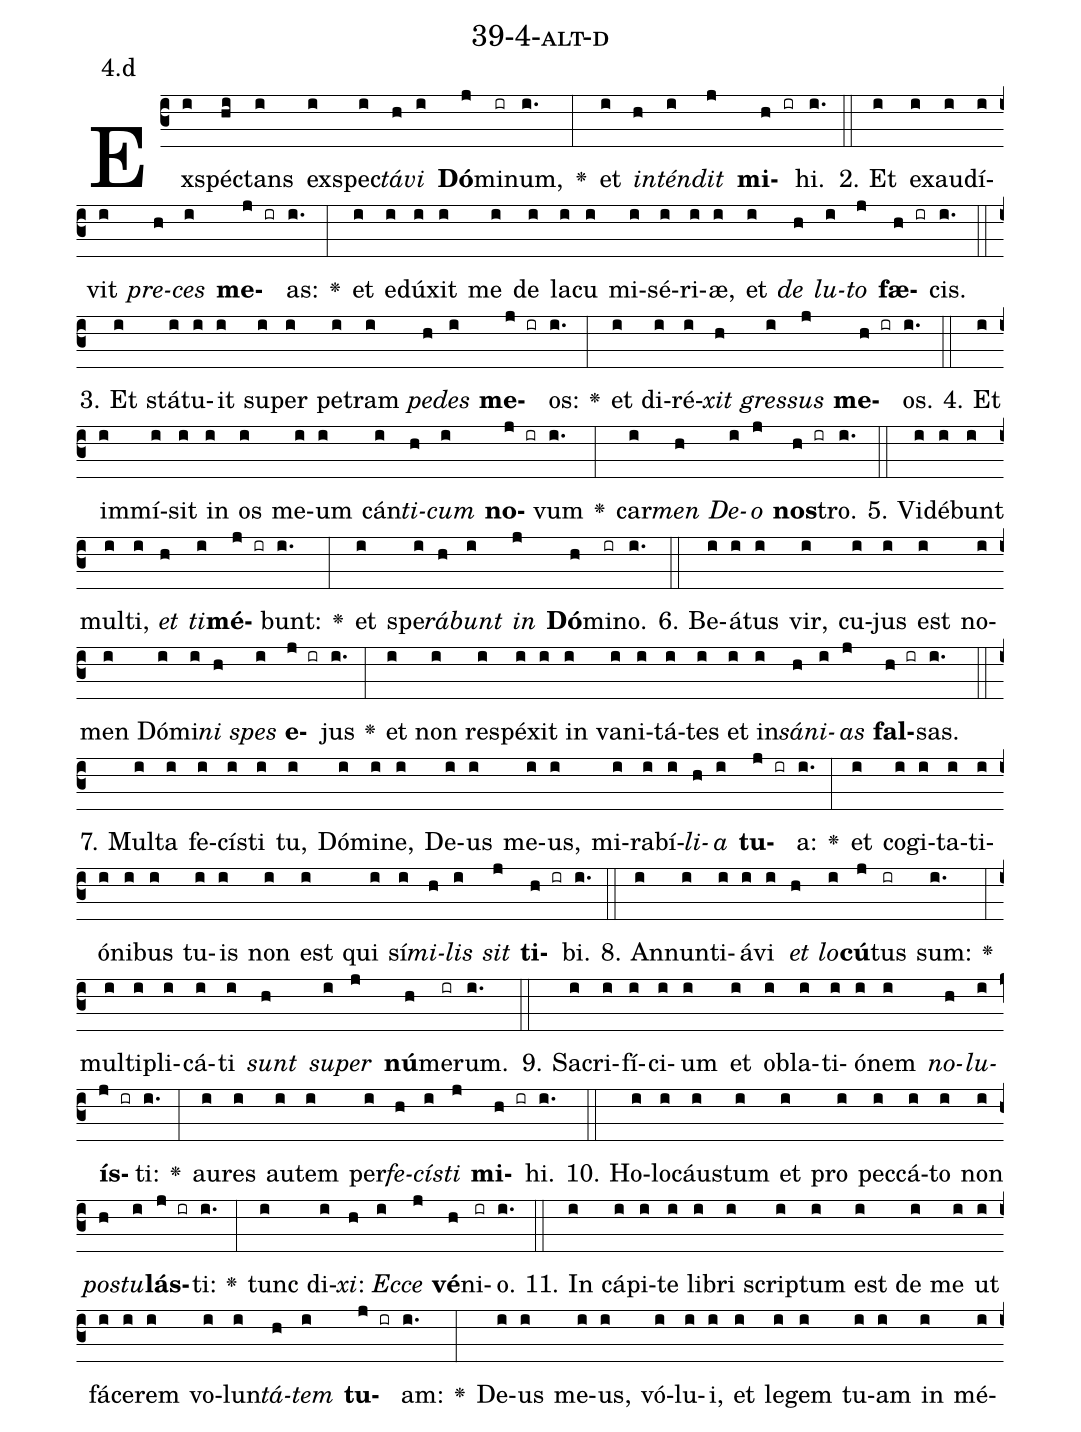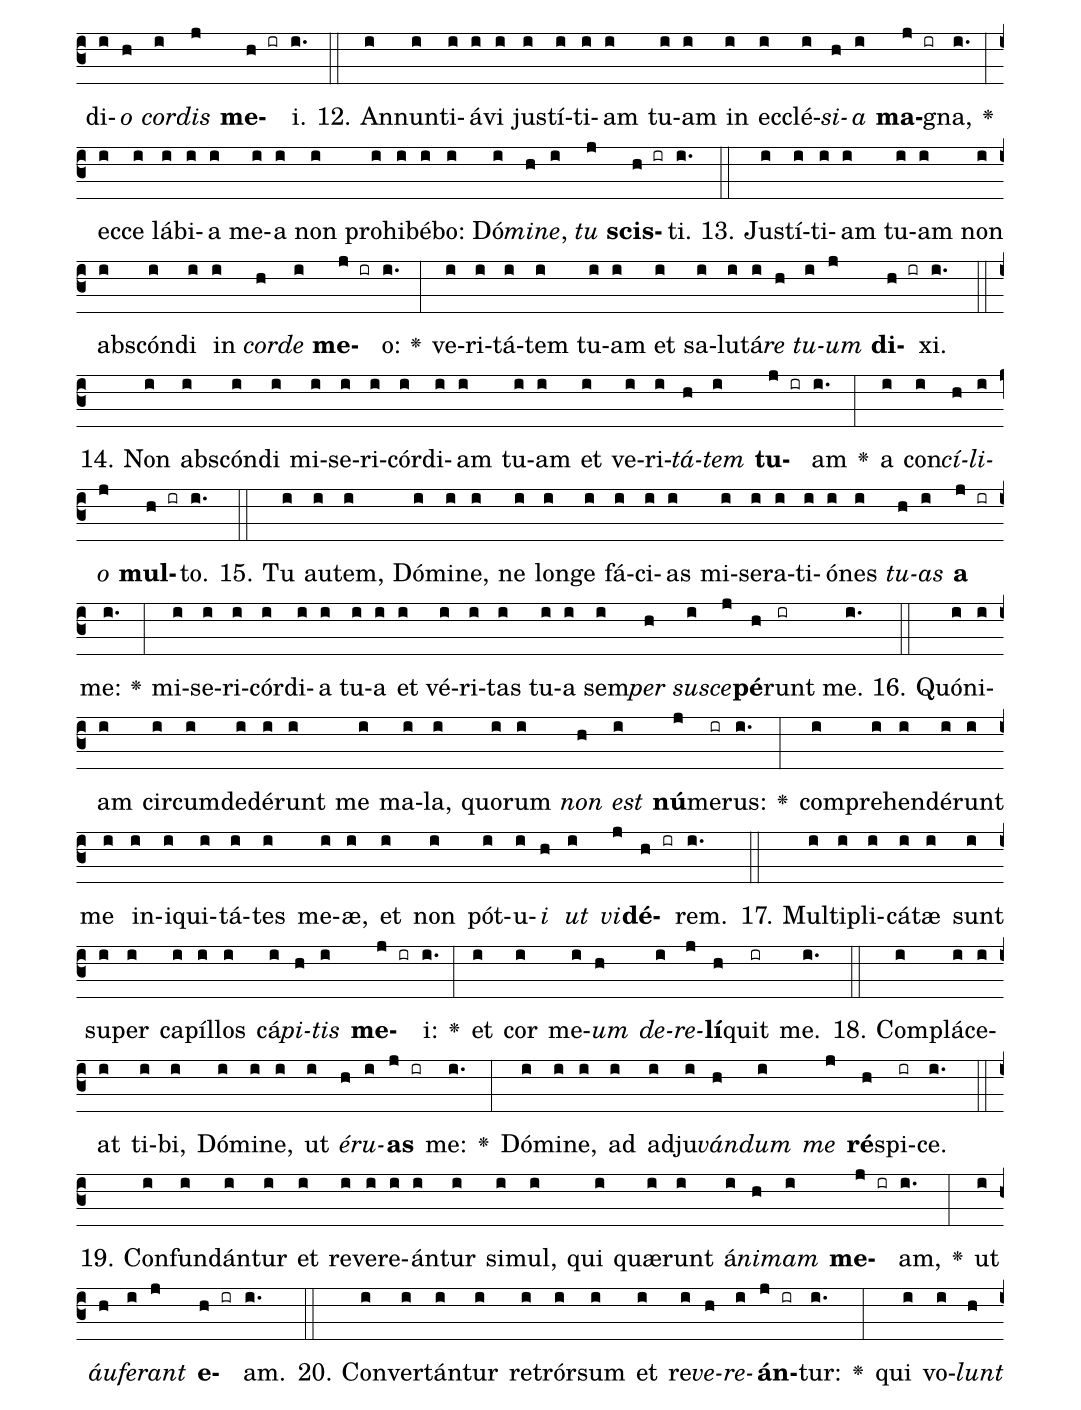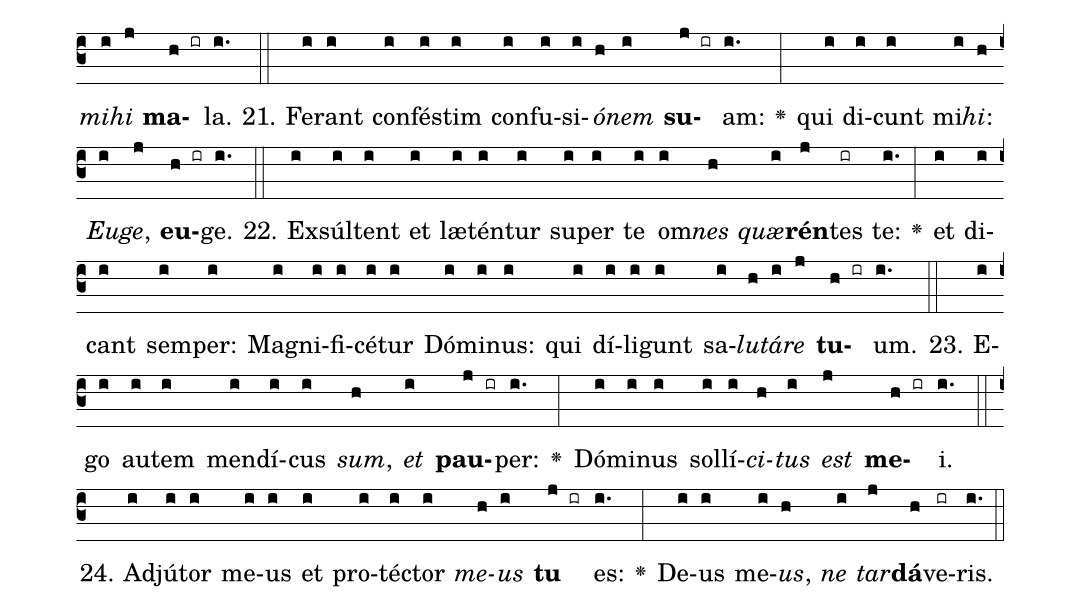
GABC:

name: 39-4-alt-d;
annotation: 4.d;
%%
(c3)Ex(i)spéc(hi)tans(i) ex(i)spec(i)<i>tá</i>(h)<i>vi</i>(i) <b>Dó</b>(j)mi(ir)num,(i.) <v>\greheightstar</v>(:) et(i) <i>in</i>(h)<i>tén</i>(i)<i>dit</i>(j) <b>mi</b>(h ir)hi.(i.) (::)
2. Et(i) ex(i)au(i)dí(i)vit(i) <i>pre</i>(h)<i>ces</i>(i) <b>me</b>(j ir)as:(i.) <v>\greheightstar</v>(:) et(i) e(i)dú(i)xit(i) me(i) de(i) la(i)cu(i) mi(i)sé(i)ri(i)æ,(i) et(i) <i>de</i>(h) <i>lu</i>(i)<i>to</i>(j) <b>fæ</b>(h ir)cis.(i.) (::)
3. Et(i) stá(i)tu(i)it(i) su(i)per(i) pe(i)tram(i) <i>pe</i>(h)<i>des</i>(i) <b>me</b>(j ir)os:(i.) <v>\greheightstar</v>(:) et(i) di(i)ré(i)<i>xit</i>(h) <i>gres</i>(i)<i>sus</i>(j) <b>me</b>(h ir)os.(i.) (::)
4. Et(i) im(i)mí(i)sit(i) in(i) os(i) me(i)um(i) cán(i)<i>ti</i>(h)<i>cum</i>(i) <b>no</b>(j ir)vum(i.) <v>\greheightstar</v>(:) car(i)<i>men</i>(h) <i>De</i>(i)<i>o</i>(j) <b>nos</b>(h ir)tro.(i.) (::)
5. Vi(i)dé(i)bunt(i) mul(i)ti,(i) <i>et</i>(h) <i>ti</i>(i)<b>mé</b>(j ir)bunt:(i.) <v>\greheightstar</v>(:) et(i) spe(i)<i>rá</i>(h)<i>bunt</i>(i) <i>in</i>(j) <b>Dó</b>(h)mi(ir)no.(i.) (::)
6. Be(i)á(i)tus(i) vir,(i) cu(i)jus(i) est(i) no(i)men(i) Dó(i)mi(i)<i>ni</i>(h) <i>spes</i>(i) <b>e</b>(j ir)jus(i.) <v>\greheightstar</v>(:) et(i) non(i) re(i)spé(i)xit(i) in(i) va(i)ni(i)tá(i)tes(i) et(i) in(i)<i>sá</i>(h)<i>ni</i>(i)<i>as</i>(j) <b>fal</b>(h ir)sas.(i.) (::)
7. Mul(i)ta(i) fe(i)cís(i)ti(i) tu,(i) Dó(i)mi(i)ne,(i) De(i)us(i) me(i)us,(i) mi(i)ra(i)bí(i)<i>li</i>(h)<i>a</i>(i) <b>tu</b>(j ir)a:(i.) <v>\greheightstar</v>(:) et(i) co(i)gi(i)ta(i)ti(i)ó(i)ni(i)bus(i) tu(i)is(i) non(i) est(i) qui(i) sí(i)<i>mi</i>(h)<i>lis</i>(i) <i>sit</i>(j) <b>ti</b>(h ir)bi.(i.) (::)
8. An(i)nun(i)ti(i)á(i)vi(i) <i>et</i>(h) <i>lo</i>(i)<b>cú</b>(j)tus(ir) sum:(i.) <v>\greheightstar</v>(:) mul(i)ti(i)pli(i)cá(i)ti(i) <i>sunt</i>(h) <i>su</i>(i)<i>per</i>(j) <b>nú</b>(h)me(ir)rum.(i.) (::)
9. Sa(i)cri(i)fí(i)ci(i)um(i) et(i) ob(i)la(i)ti(i)ó(i)nem(i) <i>no</i>(h)<i>lu</i>(i)<b>ís</b>(j ir)ti:(i.) <v>\greheightstar</v>(:) au(i)res(i) au(i)tem(i) per(i)<i>fe</i>(h)<i>cís</i>(i)<i>ti</i>(j) <b>mi</b>(h ir)hi.(i.) (::)
10. Ho(i)lo(i)cáus(i)tum(i) et(i) pro(i) pec(i)cá(i)to(i) non(i) <i>pos</i>(h)<i>tu</i>(i)<b>lás</b>(j ir)ti:(i.) <v>\greheightstar</v>(:) tunc(i) di(i)<i>xi</i>:(h) <i>Ec</i>(i)<i>ce</i>(j) <b>vé</b>(h)ni(ir)o.(i.) (::)
11. In(i) cá(i)pi(i)te(i) li(i)bri(i) scrip(i)tum(i) est(i) de(i) me(i) ut(i) fá(i)ce(i)rem(i) vo(i)lun(i)<i>tá</i>(h)<i>tem</i>(i) <b>tu</b>(j ir)am:(i.) <v>\greheightstar</v>(:) De(i)us(i) me(i)us,(i) vó(i)lu(i)i,(i) et(i) le(i)gem(i) tu(i)am(i) in(i) mé(i)di(i)<i>o</i>(h) <i>cor</i>(i)<i>dis</i>(j) <b>me</b>(h ir)i.(i.) (::)
12. An(i)nun(i)ti(i)á(i)vi(i) jus(i)tí(i)ti(i)am(i) tu(i)am(i) in(i) ec(i)clé(i)<i>si</i>(h)<i>a</i>(i) <b>ma</b>(j ir)gna,(i.) <v>\greheightstar</v>(:) ec(i)ce(i) lá(i)bi(i)a(i) me(i)a(i) non(i) pro(i)hi(i)bé(i)bo:(i) Dó(i)<i>mi</i>(h)<i>ne</i>,(i) <i>tu</i>(j) <b>scis</b>(h ir)ti.(i.) (::)
13. Jus(i)tí(i)ti(i)am(i) tu(i)am(i) non(i) abs(i)cón(i)di(i) in(i) <i>cor</i>(h)<i>de</i>(i) <b>me</b>(j ir)o:(i.) <v>\greheightstar</v>(:) ve(i)ri(i)tá(i)tem(i) tu(i)am(i) et(i) sa(i)lu(i)tá(i)<i>re</i>(h) <i>tu</i>(i)<i>um</i>(j) <b>di</b>(h ir)xi.(i.) (::)
14. Non(i) abs(i)cón(i)di(i) mi(i)se(i)ri(i)cór(i)di(i)am(i) tu(i)am(i) et(i) ve(i)ri(i)<i>tá</i>(h)<i>tem</i>(i) <b>tu</b>(j ir)am(i.) <v>\greheightstar</v>(:) a(i) con(i)<i>cí</i>(h)<i>li</i>(i)<i>o</i>(j) <b>mul</b>(h ir)to.(i.) (::)
15. Tu(i) au(i)tem,(i) Dó(i)mi(i)ne,(i) ne(i) lon(i)ge(i) fá(i)ci(i)as(i) mi(i)se(i)ra(i)ti(i)ó(i)nes(i) <i>tu</i>(h)<i>as</i>(i) <b>a</b>(j ir) me:(i.) <v>\greheightstar</v>(:) mi(i)se(i)ri(i)cór(i)di(i)a(i) tu(i)a(i) et(i) vé(i)ri(i)tas(i) tu(i)a(i) sem(i)<i>per</i>(h) <i>su</i>(i)<i>sce</i>(j)<b>pé</b>(h)runt(ir) me.(i.) (::)
16. Quón(i)i(i)am(i) cir(i)cum(i)de(i)dé(i)runt(i) me(i) ma(i)la,(i) quo(i)rum(i) <i>non</i>(h) <i>est</i>(i) <b>nú</b>(j)me(ir)rus:(i.) <v>\greheightstar</v>(:) com(i)pre(i)hen(i)dé(i)runt(i) me(i) in(i)i(i)qui(i)tá(i)tes(i) me(i)æ,(i) et(i) non(i) pót(i)u(i)<i>i</i>(h) <i>ut</i>(i) <i>vi</i>(j)<b>dé</b>(h ir)rem.(i.) (::)
17. Mul(i)ti(i)pli(i)cá(i)tæ(i) sunt(i) su(i)per(i) ca(i)píl(i)los(i) cá(i)<i>pi</i>(h)<i>tis</i>(i) <b>me</b>(j ir)i:(i.) <v>\greheightstar</v>(:) et(i) cor(i) me(i)<i>um</i>(h) <i>de</i>(i)<i>re</i>(j)<b>lí</b>(h)quit(ir) me.(i.) (::)
18. Com(i)plá(i)ce(i)at(i) ti(i)bi,(i) Dó(i)mi(i)ne,(i) ut(i) <i>é</i>(h)<i>ru</i>(i)<b>as</b>(j ir) me:(i.) <v>\greheightstar</v>(:) Dó(i)mi(i)ne,(i) ad(i) ad(i)ju(i)<i>ván</i>(h)<i>dum</i>(i) <i>me</i>(j) <b>ré</b>(h)spi(ir)ce.(i.) (::)
19. Con(i)fun(i)dán(i)tur(i) et(i) re(i)ve(i)re(i)án(i)tur(i) si(i)mul,(i) qui(i) quæ(i)runt(i) á(i)<i>ni</i>(h)<i>mam</i>(i) <b>me</b>(j ir)am,(i.) <v>\greheightstar</v>(:) ut(i) <i>áu</i>(h)<i>fe</i>(i)<i>rant</i>(j) <b>e</b>(h ir)am.(i.) (::)
20. Con(i)ver(i)tán(i)tur(i) re(i)trór(i)sum(i) et(i) re(i)<i>ve</i>(h)<i>re</i>(i)<b>án</b>(j ir)tur:(i.) <v>\greheightstar</v>(:) qui(i) vo(i)<i>lunt</i>(h) <i>mi</i>(i)<i>hi</i>(j) <b>ma</b>(h ir)la.(i.) (::)
21. Fe(i)rant(i) con(i)fés(i)tim(i) con(i)fu(i)si(i)<i>ó</i>(h)<i>nem</i>(i) <b>su</b>(j ir)am:(i.) <v>\greheightstar</v>(:) qui(i) di(i)cunt(i) mi(i)<i>hi</i>:(h) <i>Eu</i>(i)<i>ge</i>,(j) <b>eu</b>(h ir)ge.(i.) (::)
22. Ex(i)súl(i)tent(i) et(i) læ(i)tén(i)tur(i) su(i)per(i) te(i) om(i)<i>nes</i>(h) <i>quæ</i>(i)<b>rén</b>(j)tes(ir) te:(i.) <v>\greheightstar</v>(:) et(i) di(i)cant(i) sem(i)per:(i) Ma(i)gni(i)fi(i)cé(i)tur(i) Dó(i)mi(i)nus:(i) qui(i) dí(i)li(i)gunt(i) sa(i)<i>lu</i>(h)<i>tá</i>(i)<i>re</i>(j) <b>tu</b>(h ir)um.(i.) (::)
23. E(i)go(i) au(i)tem(i) men(i)dí(i)cus(i) <i>sum</i>,(h) <i>et</i>(i) <b>pau</b>(j ir)per:(i.) <v>\greheightstar</v>(:) Dó(i)mi(i)nus(i) sol(i)lí(i)<i>ci</i>(h)<i>tus</i>(i) <i>est</i>(j) <b>me</b>(h ir)i.(i.) (::)
24. Ad(i)jú(i)tor(i) me(i)us(i) et(i) pro(i)téc(i)tor(i) <i>me</i>(h)<i>us</i>(i) <b>tu</b>(j ir) es:(i.) <v>\greheightstar</v>(:) De(i)us(i) me(i)<i>us</i>,(h) <i>ne</i>(i) <i>tar</i>(j)<b>dá</b>(h)ve(ir)ris.(i.) (::)
